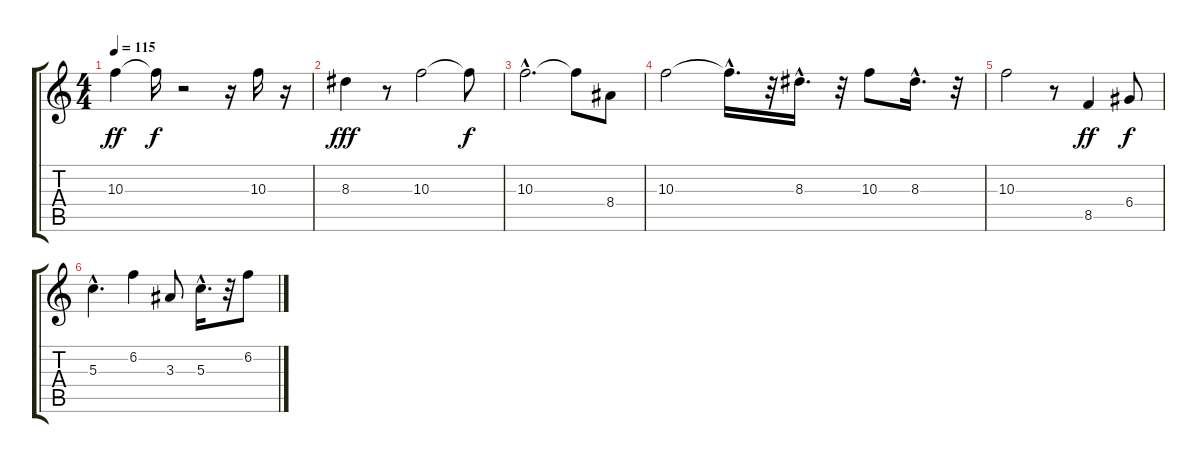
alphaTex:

\track "" {instrument electricguitarclean}
\staff {score tabs}
\tuning (E4 B3 G3 D3 A2 E2) {hide}
\ts (4 4)
\tempo 115
\clef g2
\ks c
10.3.4{dy ff} 10.3{t}.16{dy f} r.2 r.16 10.3.16 r.16 |
8.3.4{dy fff} r.8 10.3.2 10.3{t}.8{dy f} |
10.3{hac}.2{d} 10.3{t}.8 8.4.8 |
10.3.2 10.3{hac t}.16{d} r.32 8.3{hac}.16{d} r.32 10.3.8 8.3{hac}.16{d} r.32 |
10.3.2{volume 14} r.8 8.5.4{dy ff volume 11} 6.4.8{dy f volume 9} |
5.3{hac}.4{d volume 8} 6.2.4{volume 5} 3.3.8{volume 4} 5.3{hac}.16{d volume 2} r.32 6.2.8{volume 2}
